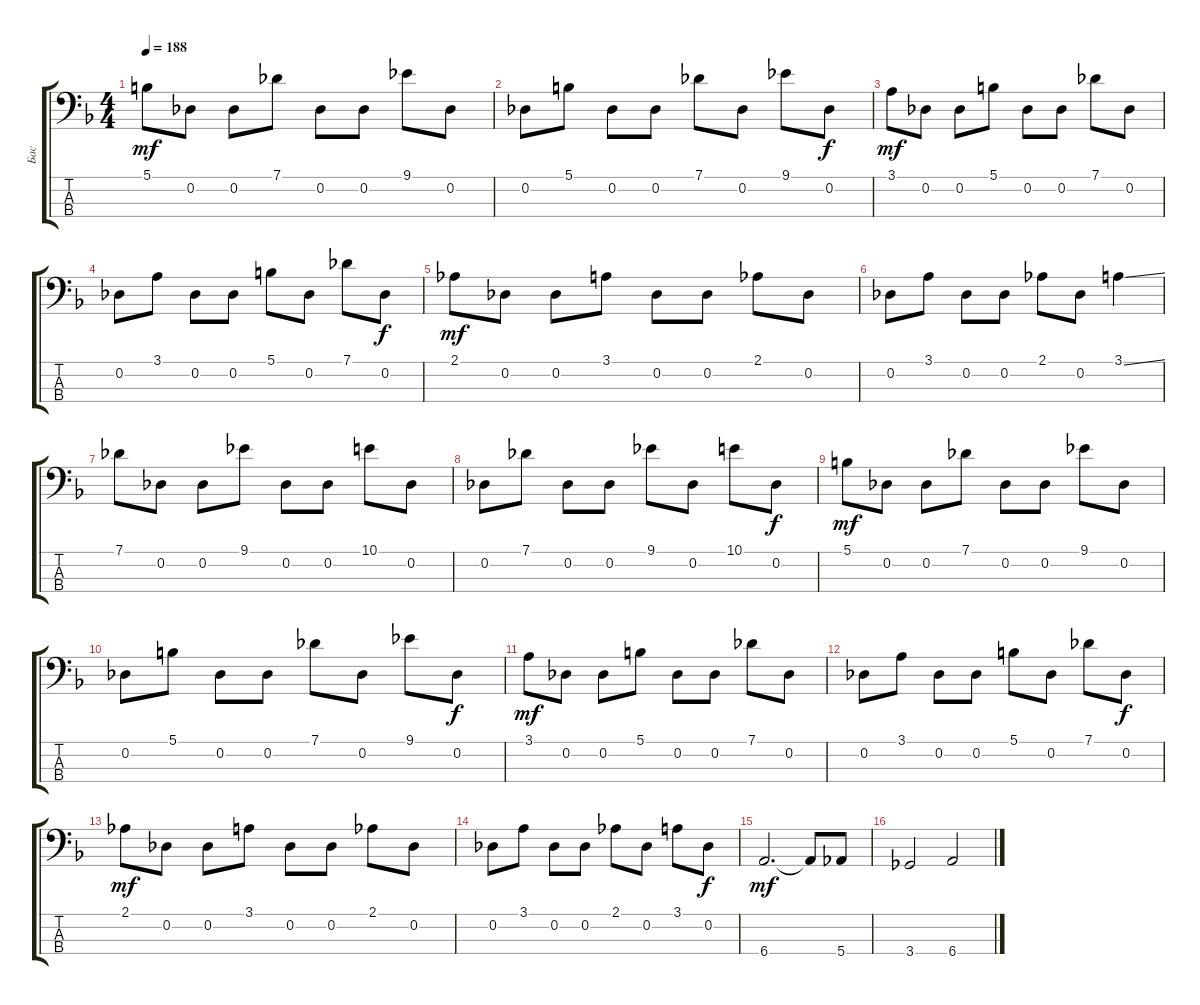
\track ("Бас" "Бас") {instrument electricbassfinger bank 7}
\staff {score tabs}
\tuning (Gb2 Db2 Ab1 Eb1) {hide}
\ts (4 4)
\tempo 188
\clef f4
\ks dminor
5.1.8{dy mf} 0.2.8 0.2.8 7.1.8 0.2.8 0.2.8 9.1.8 0.2.8 |
0.2.8 5.1.8 0.2.8 0.2.8 7.1.8 0.2.8 9.1.8 0.2.8{dy f} |
3.1.8{dy mf} 0.2.8 0.2.8 5.1.8 0.2.8 0.2.8 7.1.8 0.2.8 |
0.2.8 3.1.8 0.2.8 0.2.8 5.1.8 0.2.8 7.1.8 0.2.8{dy f} |
2.1.8{dy mf} 0.2.8 0.2.8 3.1.8 0.2.8 0.2.8 2.1.8 0.2.8 |
0.2.8 3.1.8 0.2.8 0.2.8 2.1.8 0.2.8 3.1{ss}.4 |
7.1.8 0.2.8 0.2.8 9.1.8 0.2.8 0.2.8 10.1.8 0.2.8 |
0.2.8 7.1.8 0.2.8 0.2.8 9.1.8 0.2.8 10.1.8 0.2.8{dy f} |
5.1.8{dy mf} 0.2.8 0.2.8 7.1.8 0.2.8 0.2.8 9.1.8 0.2.8 |
0.2.8 5.1.8 0.2.8 0.2.8 7.1.8 0.2.8 9.1.8 0.2.8{dy f} |
3.1.8{dy mf} 0.2.8 0.2.8 5.1.8 0.2.8 0.2.8 7.1.8 0.2.8 |
0.2.8 3.1.8 0.2.8 0.2.8 5.1.8 0.2.8 7.1.8 0.2.8{dy f} |
2.1.8{dy mf} 0.2.8 0.2.8 3.1.8 0.2.8 0.2.8 2.1.8 0.2.8 |
0.2.8 3.1.8 0.2.8 0.2.8 2.1.8 0.2.8 3.1.8 0.2.8{dy f} |
6.4.2{d dy mf} 6.4{t}.8 5.4.8 |
3.4.2 6.4.2
